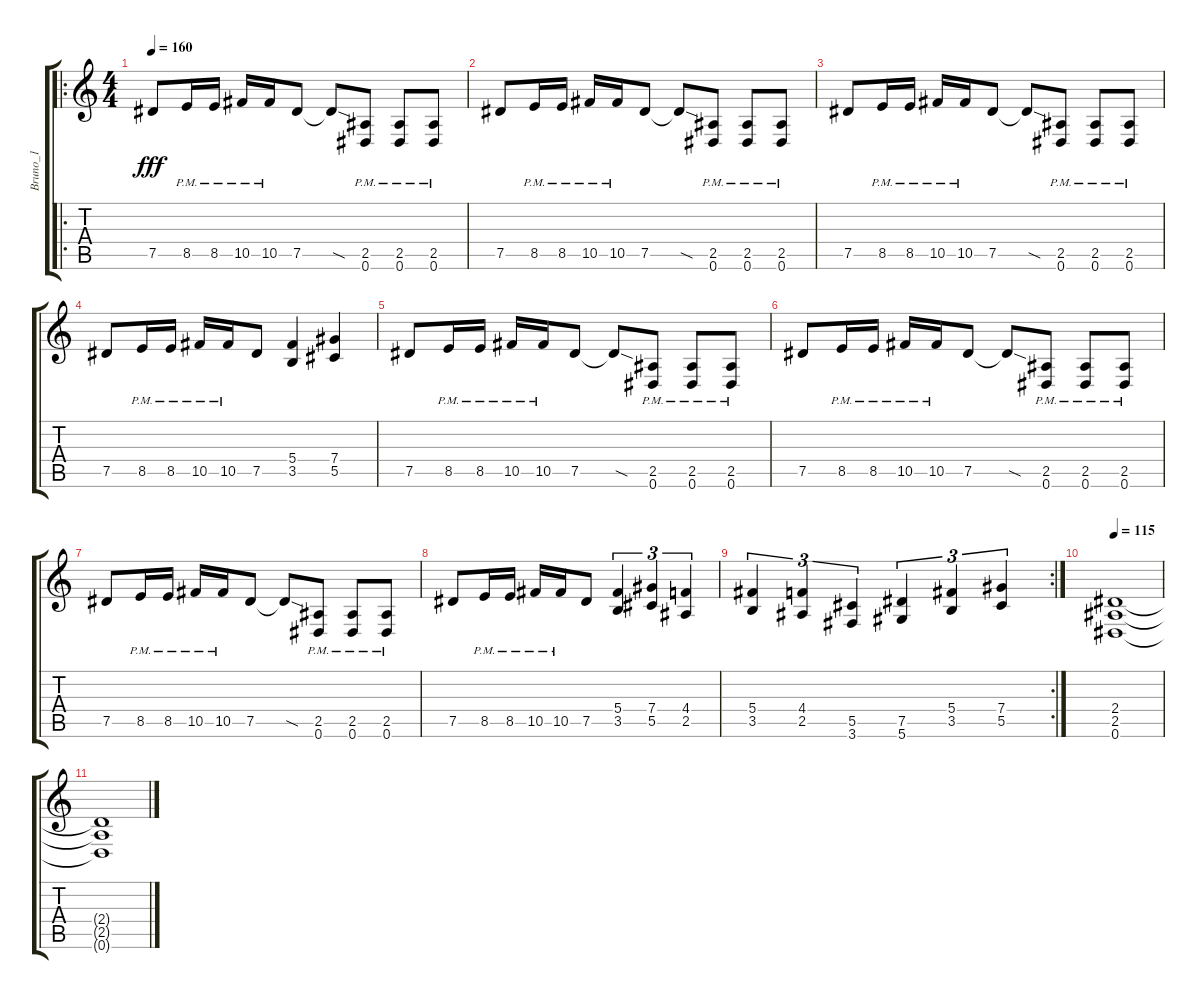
\track ("Bruno_1" "Bruno_1") {instrument distortionguitar}
\staff {score tabs}
\tuning (Eb4 Bb3 Gb3 Db3 Ab2 Eb2) {hide}
\ro
\ts (4 4)
\tempo 160
\clef g2
\ks c
7.5.8{dy fff} 8.5{pm}.16 8.5{pm}.16 10.5{pm}.16 10.5{pm}.16 7.5.8 7.5{sod t}.8 (2.5{pm} 0.6{pm}).8 (2.5{pm} 0.6{pm}).8 (2.5{pm} 0.6{pm}).8 |
7.5.8 8.5{pm}.16 8.5{pm}.16 10.5{pm}.16 10.5{pm}.16 7.5.8 7.5{sod t}.8 (2.5{pm} 0.6{pm}).8 (2.5{pm} 0.6{pm}).8 (2.5{pm} 0.6{pm}).8 |
7.5.8 8.5{pm}.16 8.5{pm}.16 10.5{pm}.16 10.5{pm}.16 7.5.8 7.5{sod t}.8 (2.5{pm} 0.6{pm}).8 (2.5{pm} 0.6{pm}).8 (2.5{pm} 0.6{pm}).8 |
7.5.8 8.5{pm}.16 8.5{pm}.16 10.5{pm}.16 10.5{pm}.16 7.5.8 (5.4 3.5).4 (7.4 5.5).4 |
7.5.8 8.5{pm}.16 8.5{pm}.16 10.5{pm}.16 10.5{pm}.16 7.5.8 7.5{sod t}.8 (2.5{pm} 0.6{pm}).8 (2.5{pm} 0.6{pm}).8 (2.5{pm} 0.6{pm}).8 |
7.5.8 8.5{pm}.16 8.5{pm}.16 10.5{pm}.16 10.5{pm}.16 7.5.8 7.5{sod t}.8 (2.5{pm} 0.6{pm}).8 (2.5{pm} 0.6{pm}).8 (2.5{pm} 0.6{pm}).8 |
7.5.8 8.5{pm}.16 8.5{pm}.16 10.5{pm}.16 10.5{pm}.16 7.5.8 7.5{sod t}.8 (2.5{pm} 0.6{pm}).8 (2.5{pm} 0.6{pm}).8 (2.5{pm} 0.6{pm}).8 |
7.5.8 8.5{pm}.16 8.5{pm}.16 10.5{pm}.16 10.5{pm}.16 7.5.8 (5.4 3.5).4{tu (3 2)} (7.4 5.5).4{tu (3 2)} (4.4 2.5).4{tu (3 2)} |
\rc 2
(5.4 3.5).4{tu (3 2)} (4.4 2.5).4{tu (3 2)} (5.5 3.6).4{tu (3 2)} (7.5 5.6).4{tu (3 2)} (5.4 3.5).4{tu (3 2)} (7.4 5.5).4{tu (3 2)} |
\tempo 115
(2.4 2.5 0.6).1 |
(2.4{t} 2.5{t} 0.6{t}).1
